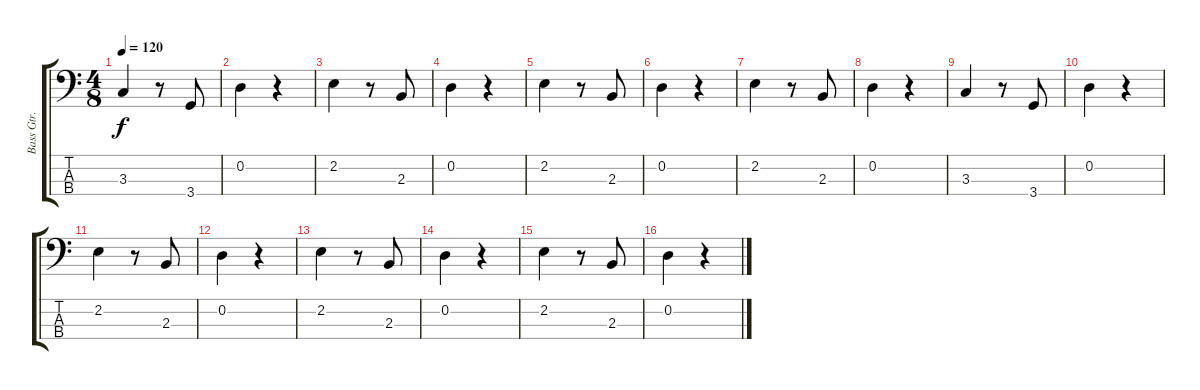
\track ("Bass Gtr." "Bass Gtr.") {instrument fretlessbass}
\staff {score tabs}
\tuning (G2 D2 A1 E1) {hide}
\ts (4 8)
\tempo 120
\clef f4
\ks c
3.3.4{dy f} r.8 3.4.8 |
0.2.4 r.4 |
2.2.4 r.8 2.3.8 |
0.2.4 r.4 |
2.2.4 r.8 2.3.8 |
0.2.4 r.4 |
2.2.4 r.8 2.3.8 |
0.2.4 r.4 |
3.3.4 r.8 3.4.8 |
0.2.4 r.4 |
2.2.4 r.8 2.3.8 |
0.2.4 r.4 |
2.2.4 r.8 2.3.8 |
0.2.4 r.4 |
2.2.4 r.8 2.3.8 |
0.2.4 r.4
